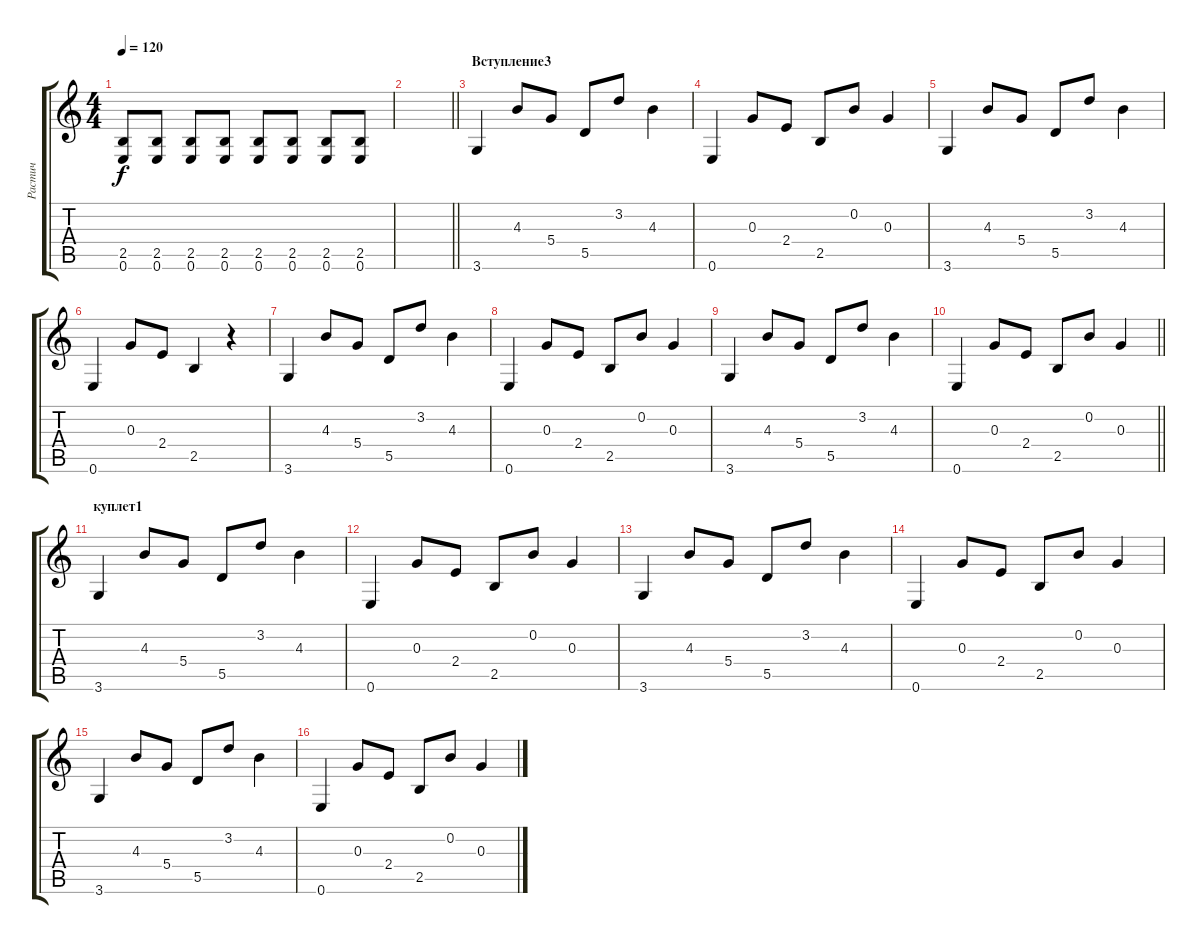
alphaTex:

\track ("Растич" "Растич") {instrument distortionguitar}
\staff {score tabs}
\tuning (E4 B3 G3 D3 A2 E2) {hide}
\ts (4 4)
\tempo 120
\clef g2
\ks c
(2.5 0.6).8{dy f} (2.5 0.6).8 (2.5 0.6).8 (2.5 0.6).8 (2.5 0.6).8 (2.5 0.6).8 (2.5 0.6).8 (2.5 0.6).8 |
\barLineRight lightlight
|
\section ("" "Вступление3")
3.6.4{instrument electricguitarclean} 4.3.8 5.4.8 5.5.8 3.2.8 4.3.4 |
0.6.4 0.3.8 2.4.8 2.5.8 0.2.8 0.3.4 |
3.6.4 4.3.8 5.4.8 5.5.8 3.2.8 4.3.4 |
0.6.4 0.3.8 2.4.8 2.5.4 r.4 |
3.6.4 4.3.8 5.4.8 5.5.8 3.2.8 4.3.4 |
0.6.4 0.3.8 2.4.8 2.5.8 0.2.8 0.3.4 |
3.6.4 4.3.8 5.4.8 5.5.8 3.2.8 4.3.4 |
\barLineRight lightlight
0.6.4 0.3.8 2.4.8 2.5.8 0.2.8 0.3.4 |
\section ("" "куплет1")
3.6.4 4.3.8 5.4.8 5.5.8 3.2.8 4.3.4 |
0.6.4 0.3.8 2.4.8 2.5.8 0.2.8 0.3.4 |
3.6.4 4.3.8 5.4.8 5.5.8 3.2.8 4.3.4 |
0.6.4 0.3.8 2.4.8 2.5.8 0.2.8 0.3.4 |
3.6.4 4.3.8 5.4.8 5.5.8 3.2.8 4.3.4 |
0.6.4 0.3.8 2.4.8 2.5.8 0.2.8 0.3.4
